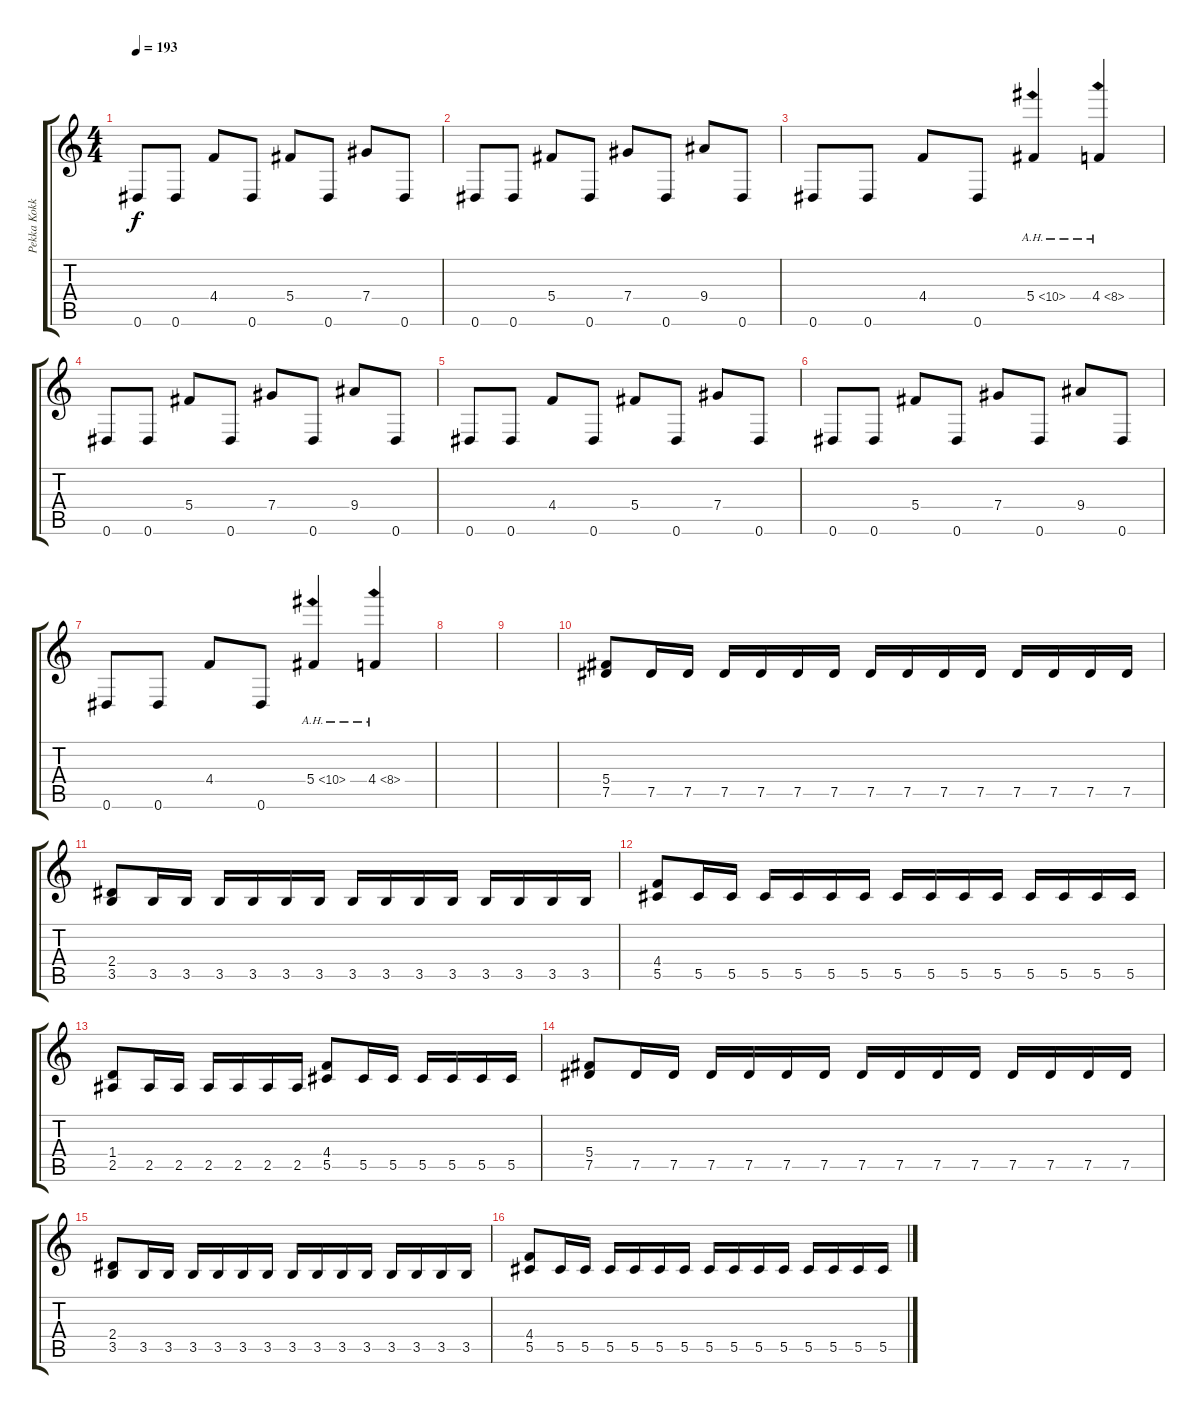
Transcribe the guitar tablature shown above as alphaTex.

\track ("Pekka Kokko" "Pekka Kokk") {instrument distortionguitar}
\staff {score tabs}
\tuning (Eb4 Bb3 Gb3 Db3 Ab2 Eb2) {hide}
\ts (4 4)
\tempo 193
\clef g2
\ks c
0.6.8{dy f} 0.6.8 4.4.8 0.6.8 5.4.8 0.6.8 7.4.8 0.6.8 |
0.6.8 0.6.8 5.4.8 0.6.8 7.4.8 0.6.8 9.4.8 0.6.8 |
0.6.8 0.6.8 4.4.8 0.6.8 5.4{ah 5}.4 4.4{ah 4}.4 |
0.6.8 0.6.8 5.4.8 0.6.8 7.4.8 0.6.8 9.4.8 0.6.8 |
0.6.8 0.6.8 4.4.8 0.6.8 5.4.8 0.6.8 7.4.8 0.6.8 |
0.6.8 0.6.8 5.4.8 0.6.8 7.4.8 0.6.8 9.4.8 0.6.8 |
0.6.8 0.6.8 4.4.8 0.6.8 5.4{ah 5}.4 4.4{ah 4}.4 |
|
|
(5.4 7.5).8 7.5.16 7.5.16 7.5.16 7.5.16 7.5.16 7.5.16 7.5.16 7.5.16 7.5.16 7.5.16 7.5.16 7.5.16 7.5.16 7.5.16 |
(2.4 3.5).8 3.5.16 3.5.16 3.5.16 3.5.16 3.5.16 3.5.16 3.5.16 3.5.16 3.5.16 3.5.16 3.5.16 3.5.16 3.5.16 3.5.16 |
(4.4 5.5).8 5.5.16 5.5.16 5.5.16 5.5.16 5.5.16 5.5.16 5.5.16 5.5.16 5.5.16 5.5.16 5.5.16 5.5.16 5.5.16 5.5.16 |
(1.4 2.5).8 2.5.16 2.5.16 2.5.16 2.5.16 2.5.16 2.5.16 (4.4 5.5).8 5.5.16 5.5.16 5.5.16 5.5.16 5.5.16 5.5.16 |
(5.4 7.5).8 7.5.16 7.5.16 7.5.16 7.5.16 7.5.16 7.5.16 7.5.16 7.5.16 7.5.16 7.5.16 7.5.16 7.5.16 7.5.16 7.5.16 |
(2.4 3.5).8 3.5.16 3.5.16 3.5.16 3.5.16 3.5.16 3.5.16 3.5.16 3.5.16 3.5.16 3.5.16 3.5.16 3.5.16 3.5.16 3.5.16 |
(4.4 5.5).8 5.5.16 5.5.16 5.5.16 5.5.16 5.5.16 5.5.16 5.5.16 5.5.16 5.5.16 5.5.16 5.5.16 5.5.16 5.5.16 5.5.16
